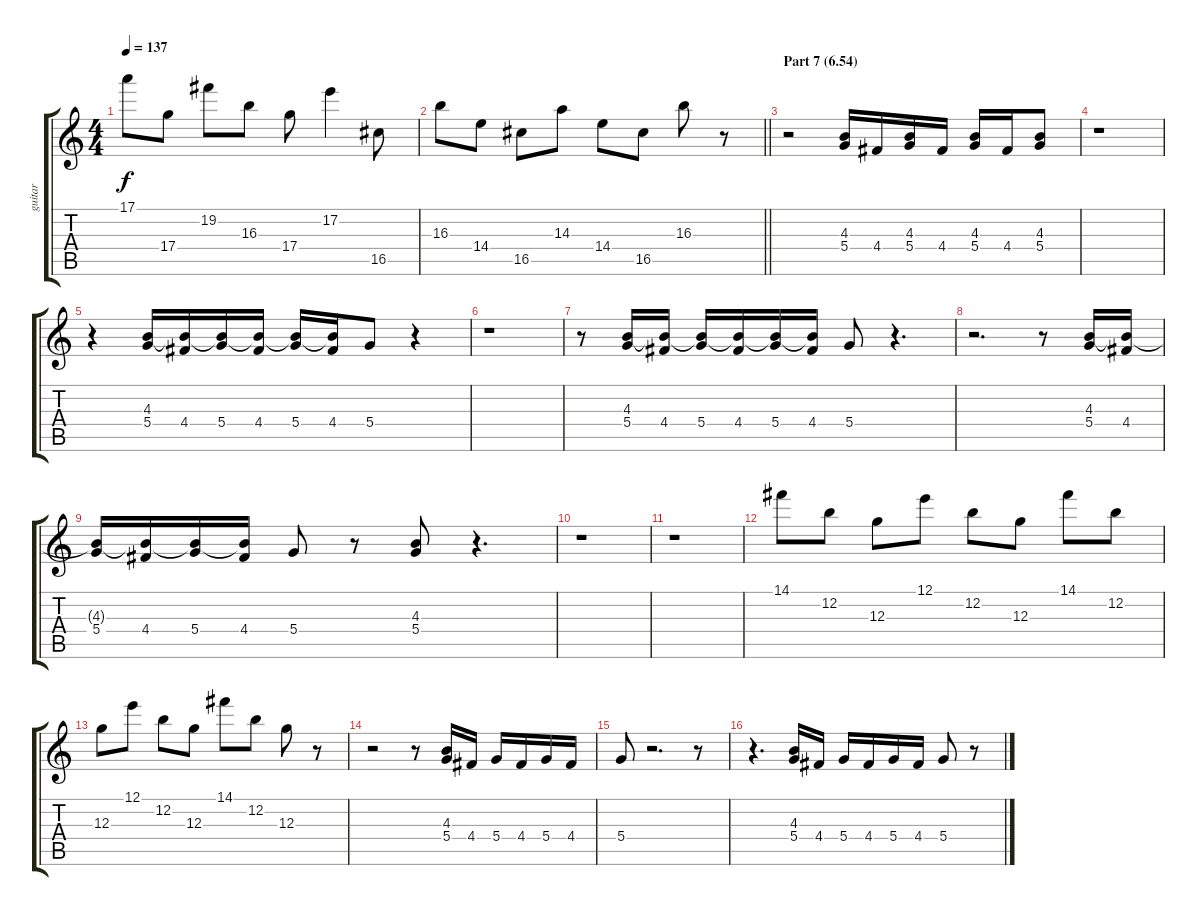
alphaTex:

\track ("guitar" "guitar") {instrument distortionguitar}
\staff {score tabs}
\tuning (E4 B3 G3 D3 A2 E2) {hide}
\ts (4 4)
\tempo 137
\clef g2
\ks c
17.1{t}.8{dy f} 17.4.8 19.2.8 16.3.8 17.4.8 17.2.4 16.5.8 |
\barLineRight lightlight
16.3.8 14.4.8 16.5.8 14.3.8 14.4.8 16.5.8 16.3.8 r.8 |
\section ("" "Part 7 (6.54)")
r.2 (4.3 5.4).16 4.4.16 (4.3 5.4).16 4.4.16 (4.3 5.4).16 4.4.16 (4.3 5.4).8 |
r.1 |
r.4 (4.3 5.4).16 (4.3{t} 4.4).16 (4.3{t} 5.4).16 (4.3{t} 4.4).16 (4.3{t} 5.4).16 (4.3{t} 4.4).16 5.4.8 r.4 |
r.1 |
r.8 (4.3 5.4).16 (4.3{t} 4.4).16 (4.3{t} 5.4).16 (4.3{t} 4.4).16 (4.3{t} 5.4).16 (4.3{t} 4.4).16 5.4.8 r.4{d} |
r.2{d} r.8 (4.3 5.4).16 (4.3{t} 4.4).16 |
(4.3{t} 5.4).16 (4.3{t} 4.4).16 (4.3{t} 5.4).16 (4.3{t} 4.4).16 5.4.8 r.8 (4.3 5.4).8 r.4{d} |
r.1 |
r.1 |
14.1.8 12.2.8 12.3.8 12.1.8 12.2.8 12.3.8 14.1.8 12.2.8 |
12.3.8 12.1.8 12.2.8 12.3.8 14.1.8 12.2.8 12.3.8 r.8 |
r.2 r.8 (4.3 5.4).16 4.4.16 5.4.16 4.4.16 5.4.16 4.4.16 |
5.4.8 r.2{d} r.8 |
r.4{d} (4.3 5.4).16 4.4.16 5.4.16 4.4.16 5.4.16 4.4.16 5.4.8 r.8
